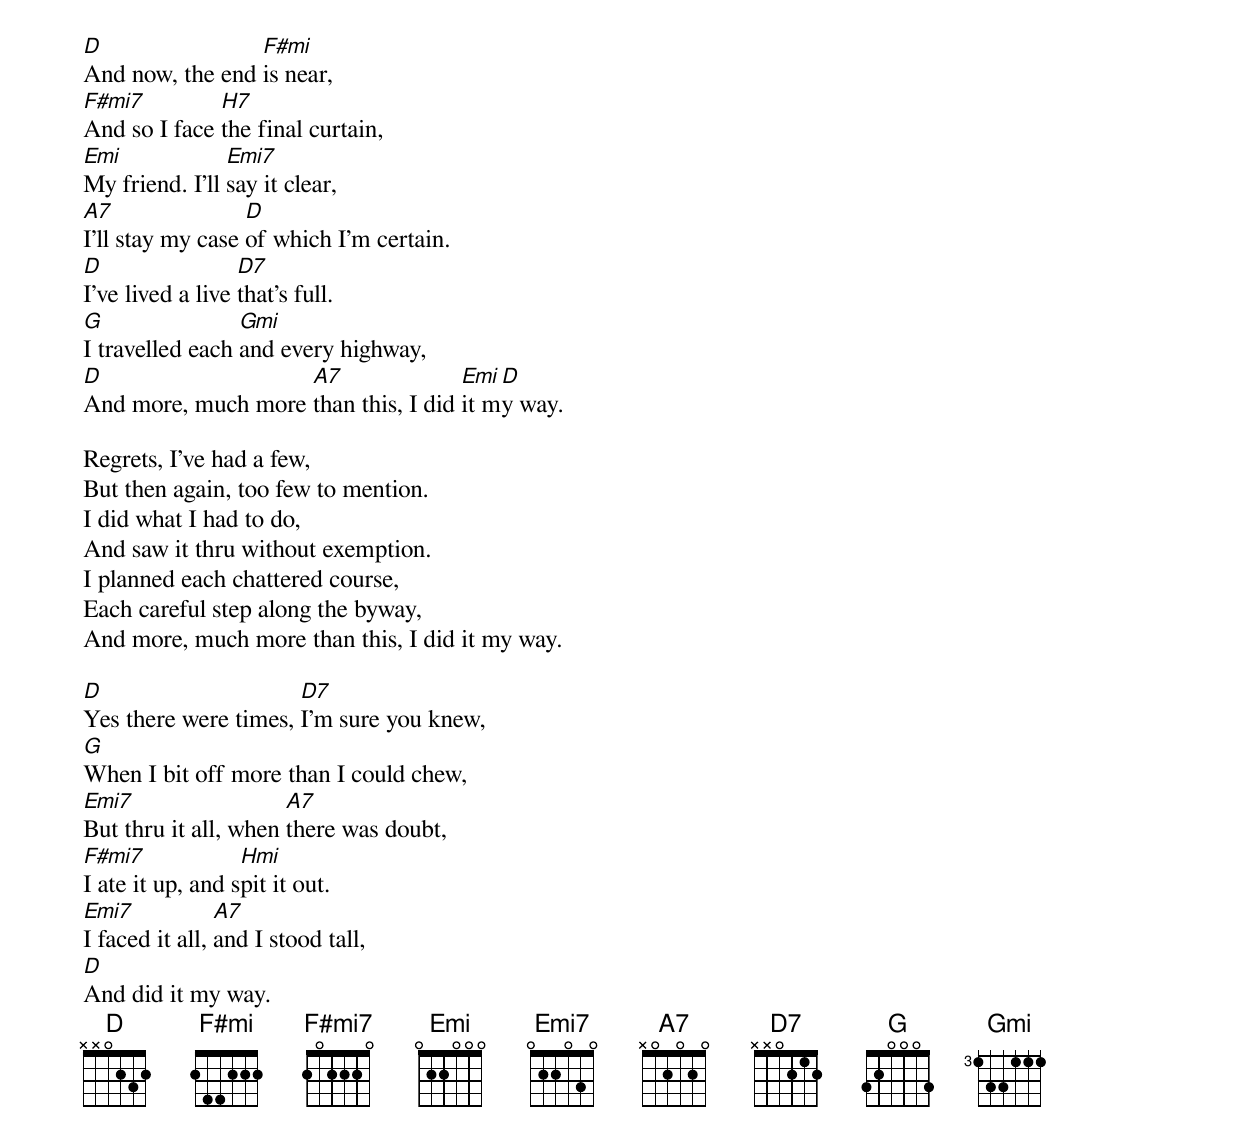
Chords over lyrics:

D                F#mi
And now, the end is near,
F#mi7         H7
And so I face the final curtain,
Emi             Emi7
My friend. I'll say it clear,
A7                D
I'll stay my case of which I'm certain.
D                 D7
I've lived a live that's full.
G                Gmi
I travelled each and every highway,
D                   A7               Emi D
And more, much more than this, I did it my way.

Regrets, I've had a few,
But then again, too few to mention.
I did what I had to do,
And saw it thru without exemption.
I planned each chattered course,
Each careful step along the byway,
And more, much more than this, I did it my way.

D                     D7
Yes there were times, I'm sure you knew,
G
When I bit off more than I could chew,
Emi7                  A7
But thru it all, when there was doubt,
F#mi7             Hmi
I ate it up, and spit it out.
Emi7            A7
I faced it all, and I stood tall,
D
And did it my way.
